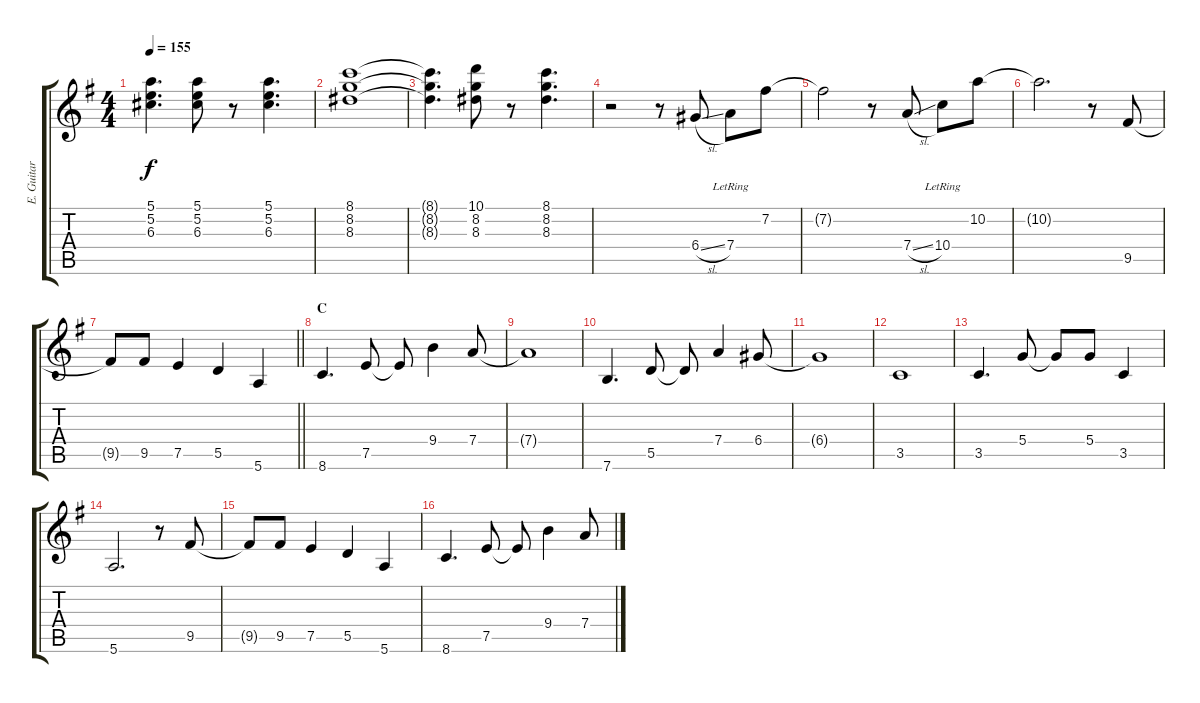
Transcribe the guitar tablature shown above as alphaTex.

\track ("E. Guitar" "E. Guitar") {instrument electricguitarclean}
\staff {score tabs}
\tuning (E4 B3 G3 D3 A2 E2) {hide}
\ts (4 4)
\tempo 155
\clef g2
\ks g
(5.1{t} 5.2{t} 6.3{t}).4{d dy f} (5.1 5.2 6.3).8 r.8 (5.1 5.2 6.3).4{d} |
(8.1 8.2 8.3).1 |
(8.1{t} 8.2{t} 8.3{t}).4{d} (10.1 8.2 8.3).8 r.8 (8.1 8.2 8.3).4{d} |
r.2 r.8 6.4{sl}.8 7.4{lr}.8 7.2.8 |
7.2{t}.2 r.8 7.4{sl}.8 10.4{lr}.8 10.2.8 |
10.2{t}.2{d} r.8 9.5.8 |
\barLineRight lightlight
9.5{t}.8 9.5.8 7.5.4 5.5.4 5.6.4 |
\section ("" "C")
8.6.4{d} 7.5.8 7.5{t}.8 9.4.4 7.4.8 |
7.4{t}.1 |
7.6.4{d} 5.5.8 5.5{t}.8 7.4.4 6.4.8 |
6.4{t}.1 |
3.5.1 |
3.5.4{d} 5.4.8 5.4{t}.8 5.4.8 3.5.4 |
5.6.2{d} r.8 9.5.8 |
9.5{t}.8 9.5.8 7.5.4 5.5.4 5.6.4 |
8.6.4{d} 7.5.8 7.5{t}.8 9.4.4 7.4.8
